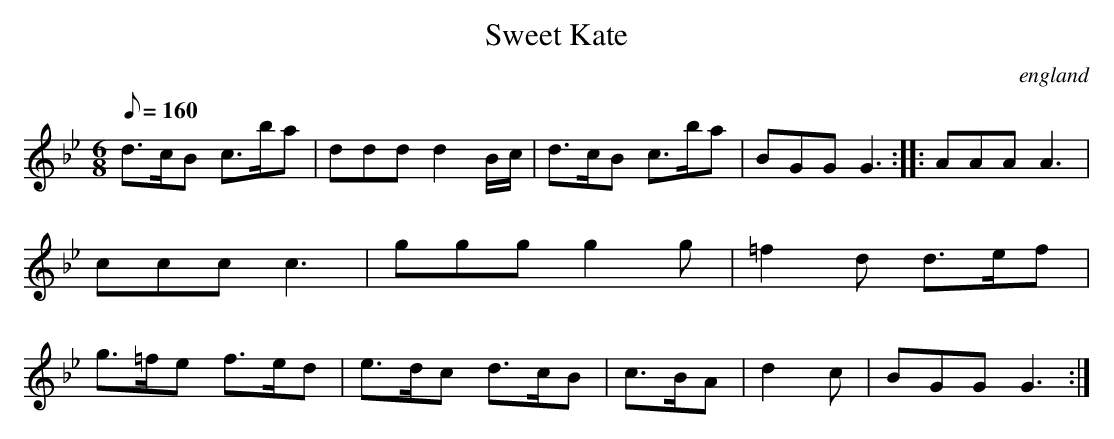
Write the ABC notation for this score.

X:1
T: Sweet Kate
O:england
M:6/8
L:1/8
Q:160
K:Gm
d>cB c>ba|ddd d2 B/2c/2|d>cB c>ba|BGG G3::AAA A3|ccc c3|ggg g2 g|\
=f2 d d>ef|g>=fe f>ed|e>dc d>cB| c>BA| d2 c| BGG G3:|
